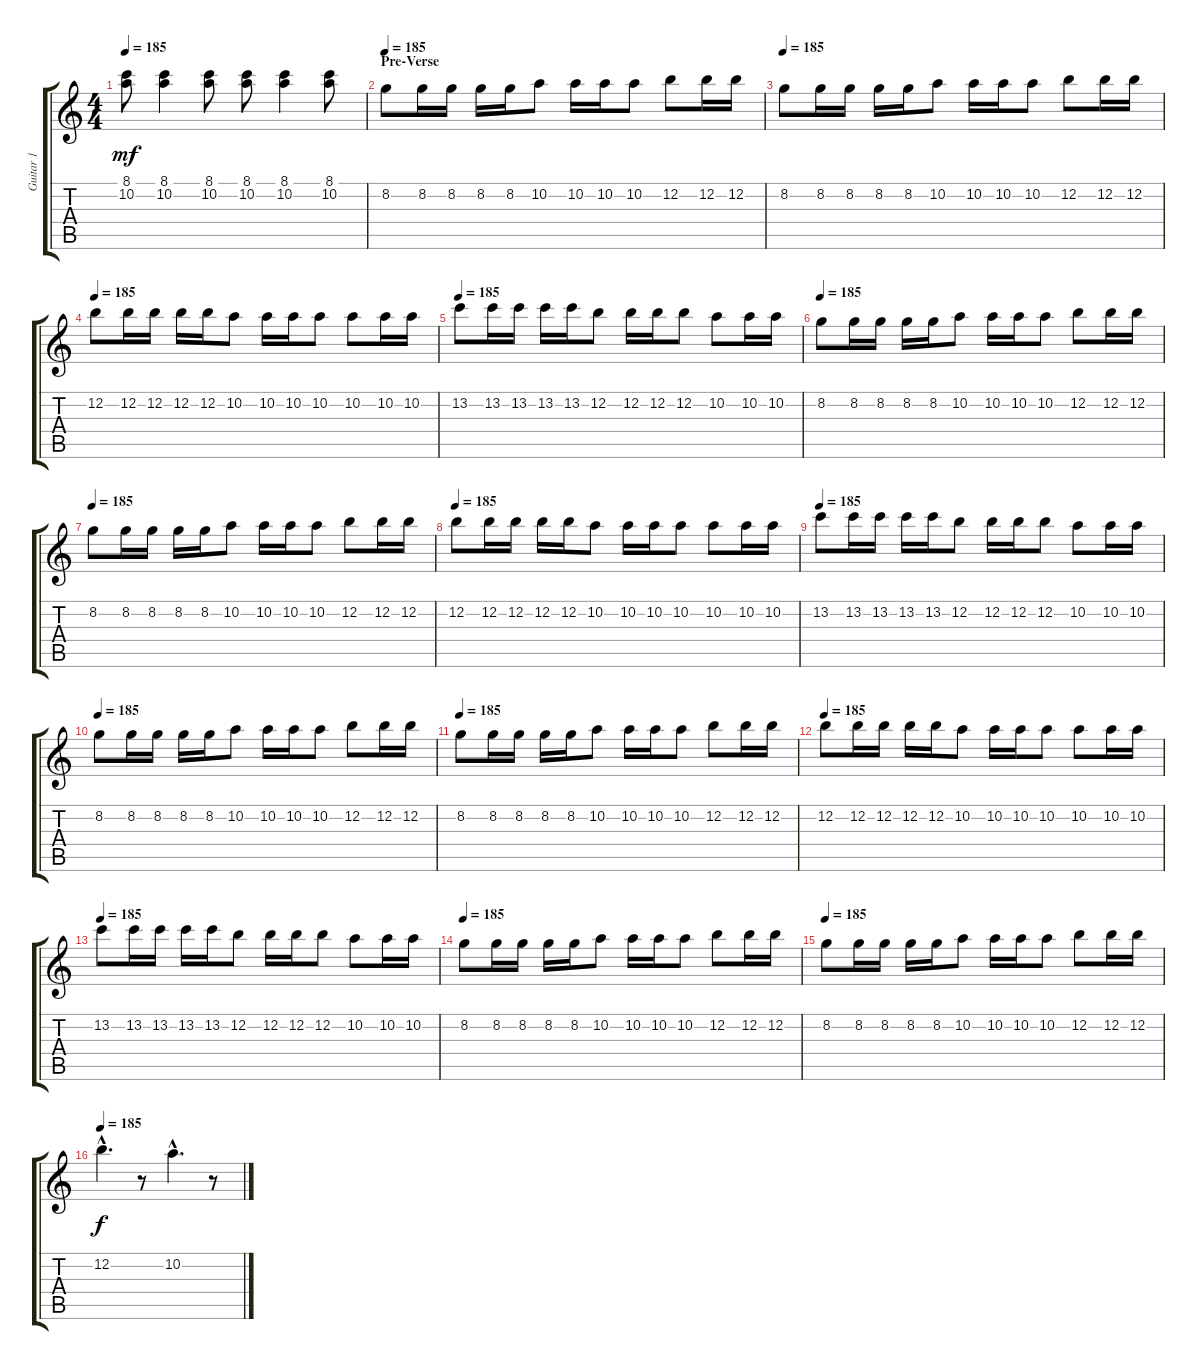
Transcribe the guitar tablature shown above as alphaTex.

\track ("Guitar 1" "Guitar 1") {instrument distortionguitar}
\staff {score tabs}
\tuning (E4 B3 G3 D3 A2 E2) {hide}
\ts (4 4)
\tempo 185
\clef g2
\ks c
(8.1 10.2).8{dy mf} (8.1 10.2).4 (8.1 10.2).8 (8.1 10.2).8 (8.1 10.2).4 (8.1 10.2).8 |
\section ("" "Pre-Verse")
\tempo 185
8.2.8 8.2.16 8.2.16 8.2.16 8.2.16 10.2.8 10.2.16 10.2.16 10.2.8 12.2.8 12.2.16 12.2.16 |
\tempo 185
8.2.8 8.2.16 8.2.16 8.2.16 8.2.16 10.2.8 10.2.16 10.2.16 10.2.8 12.2.8 12.2.16 12.2.16 |
\tempo 185
12.2.8 12.2.16 12.2.16 12.2.16 12.2.16 10.2.8 10.2.16 10.2.16 10.2.8 10.2.8 10.2.16 10.2.16 |
\tempo 185
13.2.8 13.2.16 13.2.16 13.2.16 13.2.16 12.2.8 12.2.16 12.2.16 12.2.8 10.2.8 10.2.16 10.2.16 |
\tempo 185
8.2.8 8.2.16 8.2.16 8.2.16 8.2.16 10.2.8 10.2.16 10.2.16 10.2.8 12.2.8 12.2.16 12.2.16 |
\tempo 185
8.2.8 8.2.16 8.2.16 8.2.16 8.2.16 10.2.8 10.2.16 10.2.16 10.2.8 12.2.8 12.2.16 12.2.16 |
\tempo 185
12.2.8 12.2.16 12.2.16 12.2.16 12.2.16 10.2.8 10.2.16 10.2.16 10.2.8 10.2.8 10.2.16 10.2.16 |
\tempo 185
13.2.8 13.2.16 13.2.16 13.2.16 13.2.16 12.2.8 12.2.16 12.2.16 12.2.8 10.2.8 10.2.16 10.2.16 |
\tempo 185
8.2.8 8.2.16 8.2.16 8.2.16 8.2.16 10.2.8 10.2.16 10.2.16 10.2.8 12.2.8 12.2.16 12.2.16 |
\tempo 185
8.2.8 8.2.16 8.2.16 8.2.16 8.2.16 10.2.8 10.2.16 10.2.16 10.2.8 12.2.8 12.2.16 12.2.16 |
\tempo 185
12.2.8 12.2.16 12.2.16 12.2.16 12.2.16 10.2.8 10.2.16 10.2.16 10.2.8 10.2.8 10.2.16 10.2.16 |
\tempo 185
13.2.8 13.2.16 13.2.16 13.2.16 13.2.16 12.2.8 12.2.16 12.2.16 12.2.8 10.2.8 10.2.16 10.2.16 |
\tempo 185
8.2.8 8.2.16 8.2.16 8.2.16 8.2.16 10.2.8 10.2.16 10.2.16 10.2.8 12.2.8 12.2.16 12.2.16 |
\tempo 185
8.2.8 8.2.16 8.2.16 8.2.16 8.2.16 10.2.8 10.2.16 10.2.16 10.2.8 12.2.8 12.2.16 12.2.16 |
\tempo 185
12.2{hac}.4{d dy f} r.8 10.2{hac}.4{d} r.8
